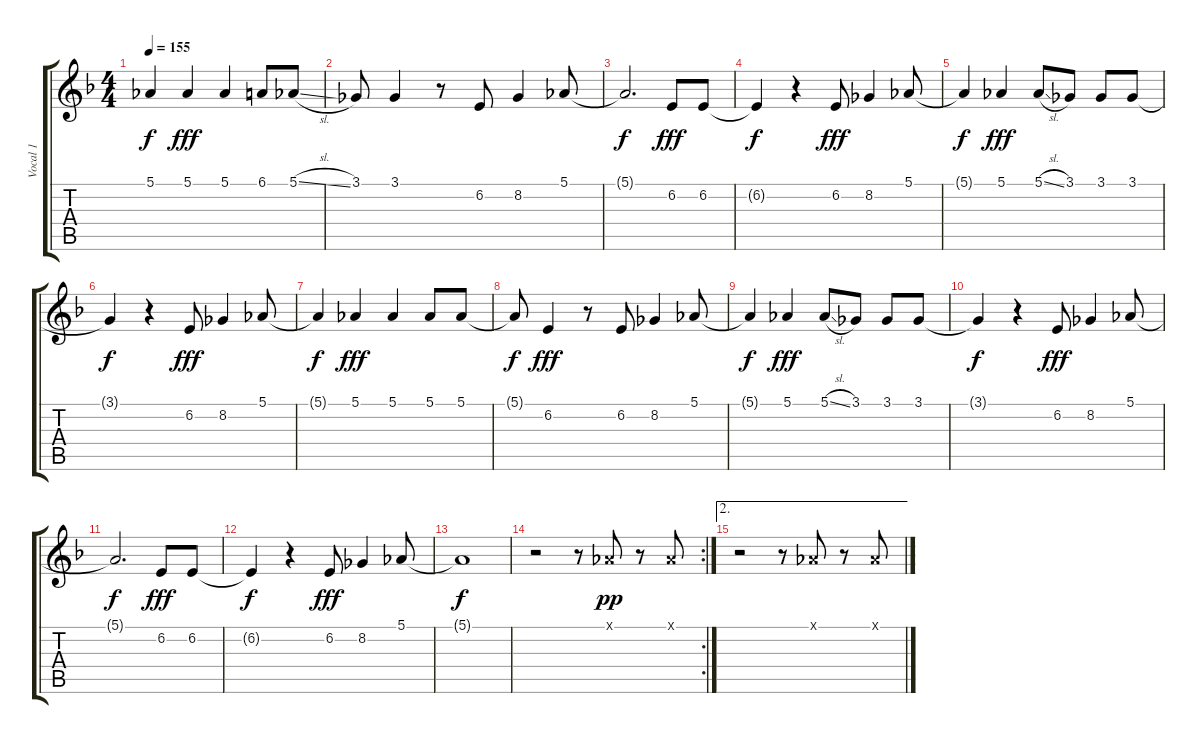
\track ("Vocal 1" "Vocal 1") {instrument baritonesax}
\staff {score tabs}
\tuning (Eb4 Bb3 Gb3 Db3 Ab2 Eb2) {hide}
\ts (4 4)
\tempo 155
\clef g2
\ks dminor
5.1{t}.4{dy f} 5.1.4{dy fff} 5.1.4 6.1.8 5.1{sl}.8 |
3.1.8 3.1.4 r.8 6.2.8 8.2.4 5.1.8 |
5.1{t}.2{d dy f} 6.2.8{dy fff} 6.2.8 |
6.2{t}.4{dy f} r.4 6.2.8{dy fff} 8.2.4 5.1.8 |
5.1{t}.4{dy f} 5.1.4{dy fff} 5.1{sl}.8 3.1.8 3.1.8 3.1.8 |
3.1{t}.4{dy f} r.4 6.2.8{dy fff} 8.2.4 5.1.8 |
5.1{t}.4{dy f} 5.1.4{dy fff} 5.1.4 5.1.8 5.1.8 |
5.1{t}.8{dy f} 6.2.4{dy fff} r.8 6.2.8 8.2.4 5.1.8 |
5.1{t}.4{dy f} 5.1.4{dy fff} 5.1{sl}.8 3.1.8 3.1.8 3.1.8 |
3.1{t}.4{dy f} r.4 6.2.8{dy fff} 8.2.4 5.1.8 |
5.1{t}.2{d dy f} 6.2.8{dy fff} 6.2.8 |
6.2{t}.4{dy f} r.4 6.2.8{dy fff} 8.2.4 5.1.8 |
5.1{t}.1{dy f} |
\rc 2
r.2 r.8 5.1{x}.8{dy pp} r.8 5.1{x}.8 |
\ae 2
r.2 r.8 5.1{x}.8 r.8 5.1{x}.8
